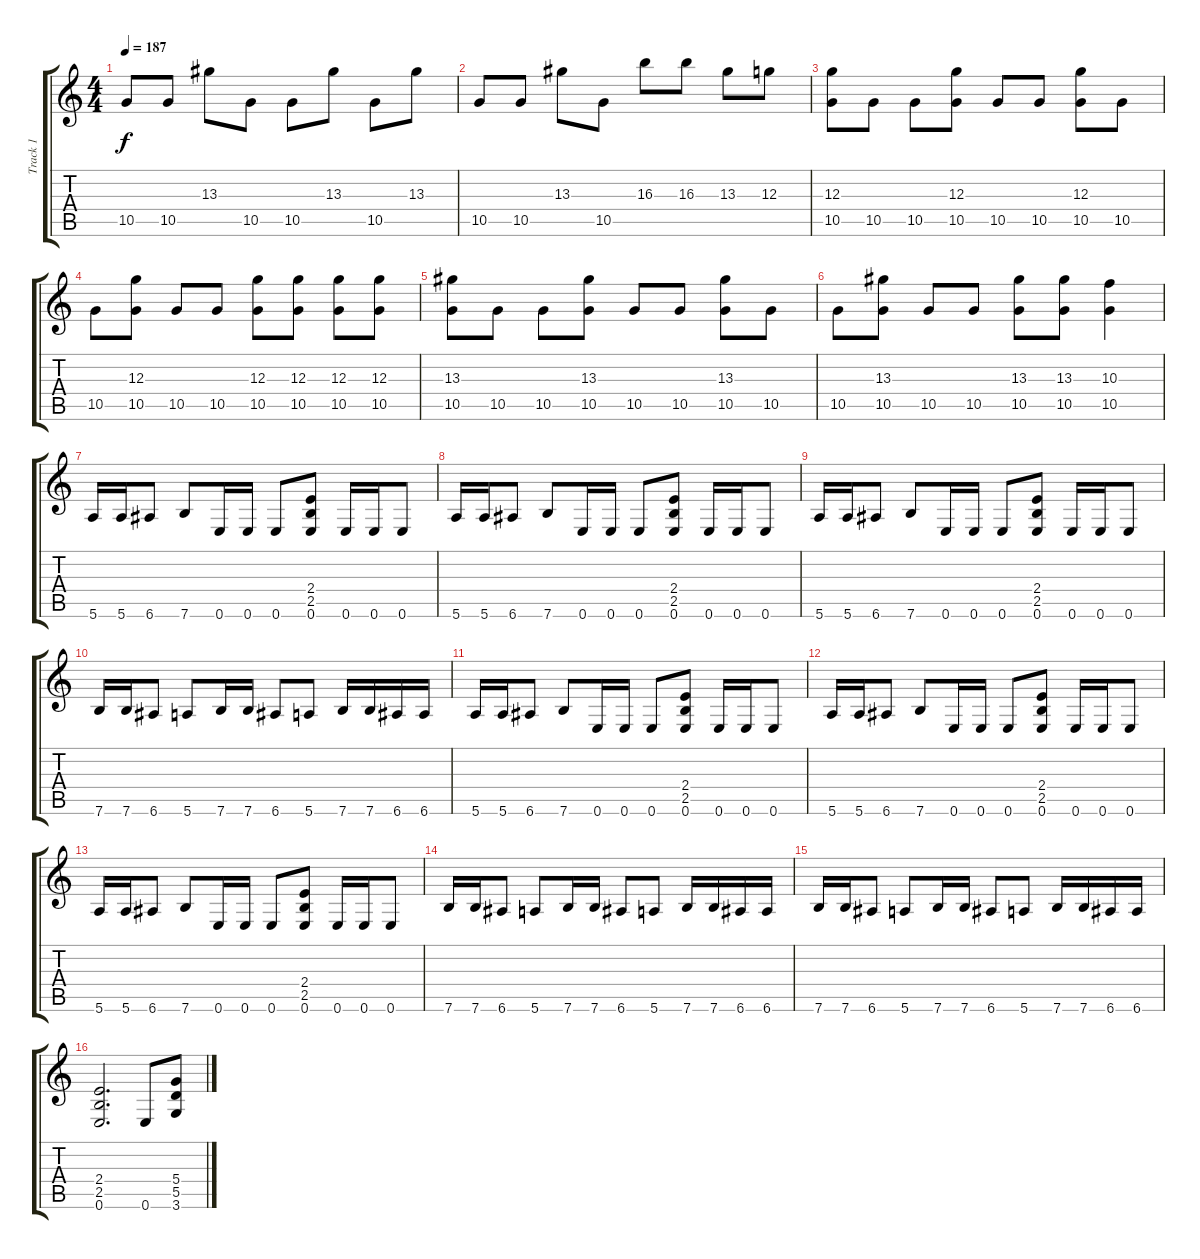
\track ("Track 1" "Track 1") {instrument distortionguitar}
\staff {score tabs}
\tuning (E4 B3 G3 D3 A2 E2) {hide}
\ts (4 4)
\tempo 187
\clef g2
\ks c
10.5.8{dy f} 10.5.8 13.3.8 10.5.8 10.5.8 13.3.8 10.5.8 13.3.8 |
10.5.8 10.5.8 13.3.8 10.5.8 16.3.8 16.3.8 13.3.8 12.3.8 |
(12.3 10.5).8 10.5.8 10.5.8 (12.3 10.5).8 10.5.8 10.5.8 (12.3 10.5).8 10.5.8 |
10.5.8 (12.3 10.5).8 10.5.8 10.5.8 (12.3 10.5).8 (12.3 10.5).8 (12.3 10.5).8 (12.3 10.5).8 |
(13.3 10.5).8 10.5.8 10.5.8 (13.3 10.5).8 10.5.8 10.5.8 (13.3 10.5).8 10.5.8 |
10.5.8 (13.3 10.5).8 10.5.8 10.5.8 (13.3 10.5).8 (13.3 10.5).8 (10.3 10.5).4 |
5.6.16 5.6.16 6.6.8 7.6.8 0.6.16 0.6.16 0.6.8 (2.4 2.5 0.6).8 0.6.16 0.6.16 0.6.8 |
5.6.16 5.6.16 6.6.8 7.6.8 0.6.16 0.6.16 0.6.8 (2.4 2.5 0.6).8 0.6.16 0.6.16 0.6.8 |
5.6.16 5.6.16 6.6.8 7.6.8 0.6.16 0.6.16 0.6.8 (2.4 2.5 0.6).8 0.6.16 0.6.16 0.6.8 |
7.6.16 7.6.16 6.6.8 5.6.8 7.6.16 7.6.16 6.6.8 5.6.8 7.6.16 7.6.16 6.6.16 6.6.16 |
5.6.16 5.6.16 6.6.8 7.6.8 0.6.16 0.6.16 0.6.8 (2.4 2.5 0.6).8 0.6.16 0.6.16 0.6.8 |
5.6.16 5.6.16 6.6.8 7.6.8 0.6.16 0.6.16 0.6.8 (2.4 2.5 0.6).8 0.6.16 0.6.16 0.6.8 |
5.6.16 5.6.16 6.6.8 7.6.8 0.6.16 0.6.16 0.6.8 (2.4 2.5 0.6).8 0.6.16 0.6.16 0.6.8 |
7.6.16 7.6.16 6.6.8 5.6.8 7.6.16 7.6.16 6.6.8 5.6.8 7.6.16 7.6.16 6.6.16 6.6.16 |
7.6.16 7.6.16 6.6.8 5.6.8 7.6.16 7.6.16 6.6.8 5.6.8 7.6.16 7.6.16 6.6.16 6.6.16 |
(2.4 2.5 0.6).2{d} 0.6.8 (5.4 5.5 3.6).8
